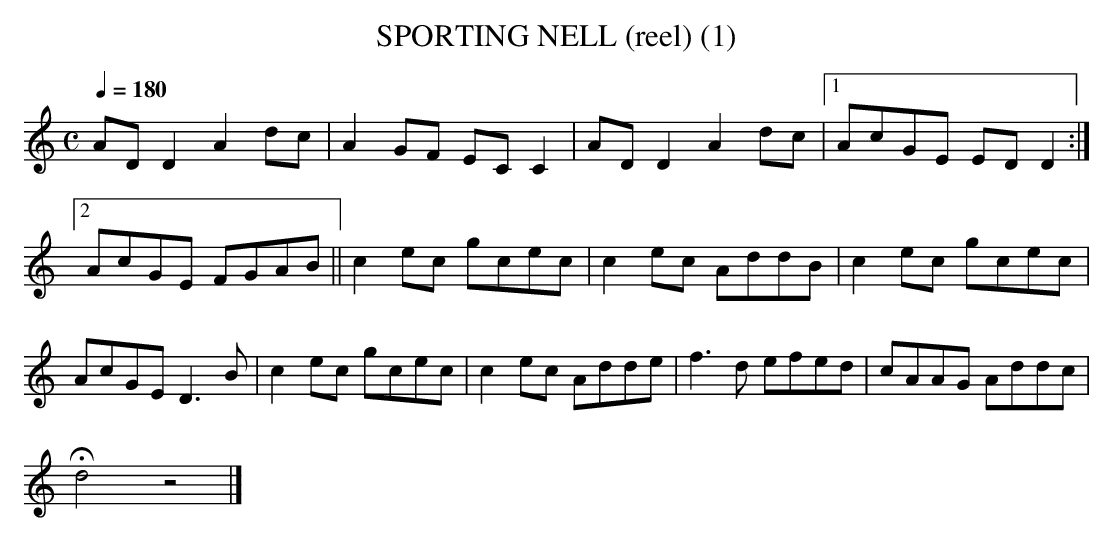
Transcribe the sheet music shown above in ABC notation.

X:1
T:SPORTING NELL (reel) (1)
M:C
Q:1/4=180
L:1/8
K:Ddor
ADD2 A2dc|A2GF ECC2|ADD2 A2dc|1 AcGE EDD2 :|
[2 AcGE FGAB||c2ec gcec|c2ec AddB|c2ec gcec|
AcGE D3B|c2ec gcec|c2ec Adde|f3d efed|cAAG Addc|
Hd4z4|]
